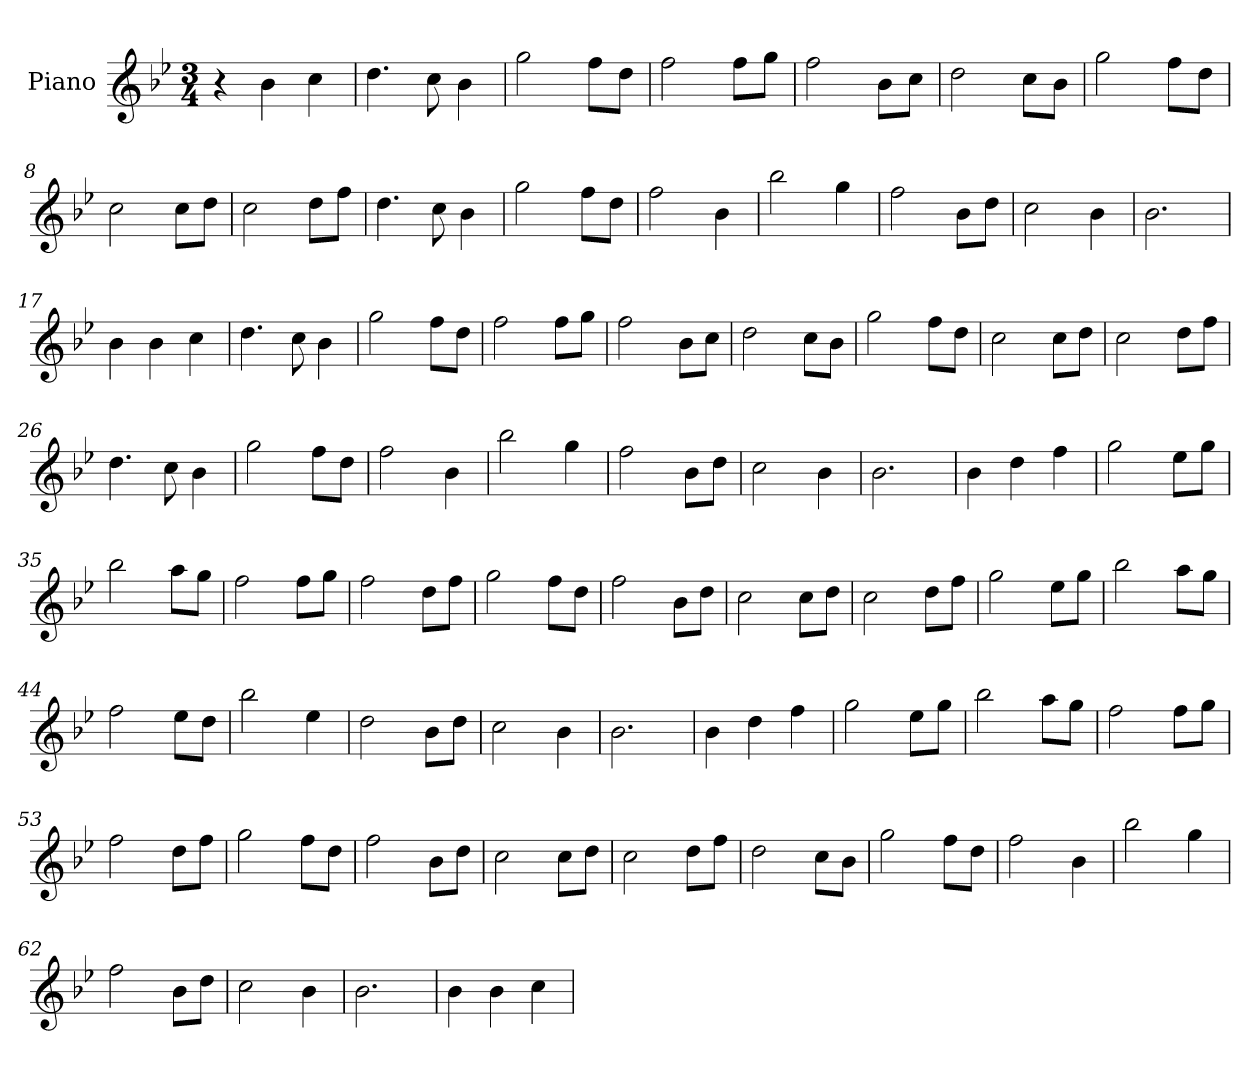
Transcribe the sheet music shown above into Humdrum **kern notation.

**kern
*part1
*staff1
*I"Piano
*I'Pno
*clefG2
*k[b-e-]
*M3/4
=1
4r
4b-\
4cc\
=2
4.dd\
8cc\
4b-\
=3
2gg\
8ff\L
8dd\J
=4
2ff\
8ff\L
8gg\J
=5
2ff\
8b-\L
8cc\J
=6
2dd\
8cc\L
8b-\J
=7
2gg\
8ff\L
8dd\J
=8
2cc\
8cc\L
8dd\J
=9
2cc\
8dd\L
8ff\J
=10
4.dd\
8cc\
4b-\
=11
2gg\
8ff\L
8dd\J
=12
2ff\
4b-\
=13
2bb-\
4gg\
=14
2ff\
8b-\L
8dd\J
=15
2cc\
4b-\
=16
2.b-\
=17
4b-\
4b-\
4cc\
=18
4.dd\
8cc\
4b-\
=19
2gg\
8ff\L
8dd\J
=20
2ff\
8ff\L
8gg\J
=21
2ff\
8b-\L
8cc\J
=22
2dd\
8cc\L
8b-\J
=23
2gg\
8ff\L
8dd\J
=24
2cc\
8cc\L
8dd\J
=25
2cc\
8dd\L
8ff\J
=26
4.dd\
8cc\
4b-\
=27
2gg\
8ff\L
8dd\J
=28
2ff\
4b-\
=29
2bb-\
4gg\
=30
2ff\
8b-\L
8dd\J
=31
2cc\
4b-\
=32
2.b-\
=33
4b-\
4dd\
4ff\
=34
2gg\
8ee-\L
8gg\J
=35
2bb-\
8aa\L
8gg\J
=36
2ff\
8ff\L
8gg\J
=37
2ff\
8dd\L
8ff\J
=38
2gg\
8ff\L
8dd\J
=39
2ff\
8b-\L
8dd\J
=40
2cc\
8cc\L
8dd\J
=41
2cc\
8dd\L
8ff\J
=42
2gg\
8ee-\L
8gg\J
=43
2bb-\
8aa\L
8gg\J
=44
2ff\
8ee-\L
8dd\J
=45
2bb-\
4ee-\
=46
2dd\
8b-\L
8dd\J
=47
2cc\
4b-\
=48
2.b-\
=49
4b-\
4dd\
4ff\
=50
2gg\
8ee-\L
8gg\J
=51
2bb-\
8aa\L
8gg\J
=52
2ff\
8ff\L
8gg\J
=53
2ff\
8dd\L
8ff\J
=54
2gg\
8ff\L
8dd\J
=55
2ff\
8b-\L
8dd\J
=56
2cc\
8cc\L
8dd\J
=57
2cc\
8dd\L
8ff\J
=58
2dd\
8cc\L
8b-\J
=59
2gg\
8ff\L
8dd\J
=60
2ff\
4b-\
=61
2bb-\
4gg\
=62
2ff\
8b-\L
8dd\J
=63
2cc\
4b-\
=64
2.b-\
=65
4b-\
4b-\
4cc\
=
*-
